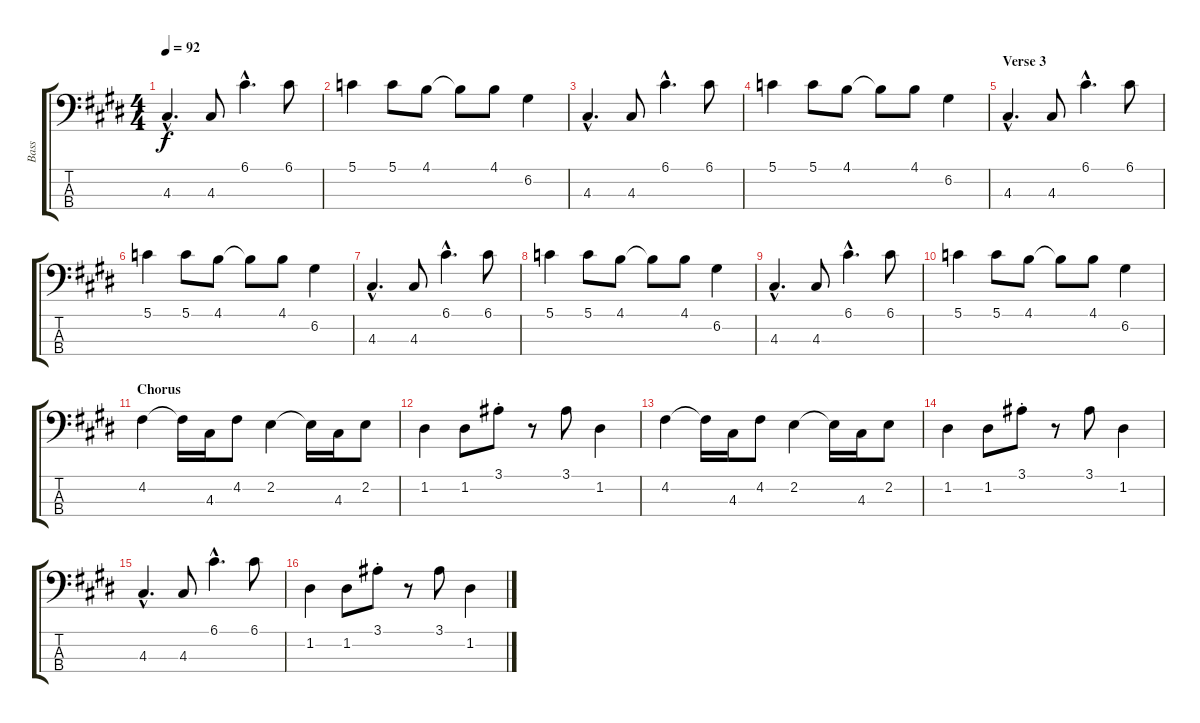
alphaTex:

\track ("Bass" "Bass") {instrument electricbasspick}
\staff {score tabs}
\tuning (G2 D2 A1 E1) {hide}
\ts (4 4)
\tempo 92
\clef f4
\ks e
4.3{hac}.4{d dy f} 4.3.8 6.1{hac}.4{d} 6.1.8 |
5.1.4 5.1.8 4.1.8 4.1{t}.8 4.1.8 6.2.4 |
4.3{hac}.4{d} 4.3.8 6.1{hac}.4{d} 6.1.8 |
5.1.4 5.1.8 4.1.8 4.1{t}.8 4.1.8 6.2.4 |
\section ("" "Verse 3")
4.3{hac}.4{d} 4.3.8 6.1{hac}.4{d} 6.1.8 |
5.1.4 5.1.8 4.1.8 4.1{t}.8 4.1.8 6.2.4 |
4.3{hac}.4{d} 4.3.8 6.1{hac}.4{d} 6.1.8 |
5.1.4 5.1.8 4.1.8 4.1{t}.8 4.1.8 6.2.4 |
4.3{hac}.4{d} 4.3.8 6.1{hac}.4{d} 6.1.8 |
5.1.4 5.1.8 4.1.8 4.1{t}.8 4.1.8 6.2.4 |
\section ("" "Chorus")
4.2.4 4.2{t}.16 4.3.16 4.2.8 2.2.4 2.2{t}.16 4.3.16 2.2.8 |
1.2.4 1.2.8 3.1{st}.8 r.8 3.1.8 1.2.4 |
4.2.4 4.2{t}.16 4.3.16 4.2.8 2.2.4 2.2{t}.16 4.3.16 2.2.8 |
1.2.4 1.2.8 3.1{st}.8 r.8 3.1.8 1.2.4 |
4.3{hac}.4{d} 4.3.8 6.1{hac}.4{d} 6.1.8 |
1.2.4 1.2.8 3.1{st}.8 r.8 3.1.8 1.2.4
